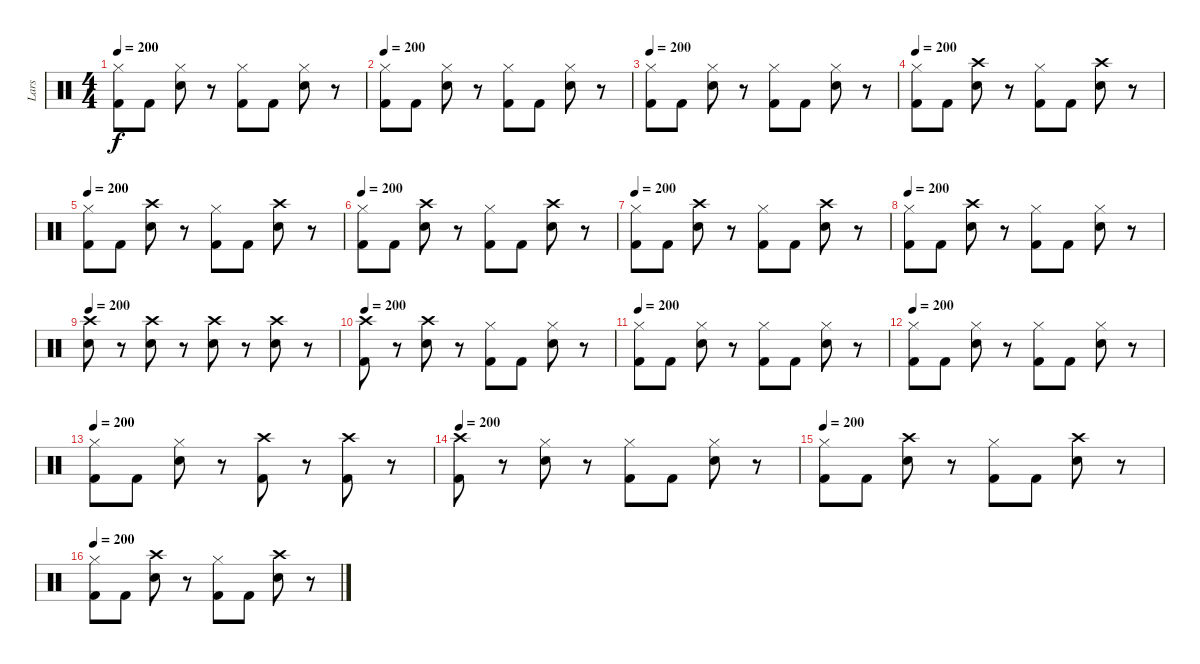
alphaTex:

\track ("Lars" "Lars") {instrument percussion}
\staff {score}
\articulation defaults
\ts (4 4)
\tempo 200
\clef neutral
\ks c
("Kick (hit) 2" "Hi-Hat (closed)").8{dy f} "Kick (hit) 2".8 ("Snare (hit) 2" "Hi-Hat (closed)").8 r.8 ("Kick (hit) 2" "Hi-Hat (closed)").8 "Kick (hit) 2".8 ("Snare (hit) 2" "Hi-Hat (closed)").8 r.8 |
\tempo 200
("Kick (hit) 2" "Hi-Hat (closed)").8 "Kick (hit) 2".8 ("Snare (hit) 2" "Hi-Hat (closed)").8 r.8 ("Kick (hit) 2" "Hi-Hat (closed)").8 "Kick (hit) 2".8 ("Snare (hit) 2" "Hi-Hat (closed)").8 r.8 |
\tempo 200
("Kick (hit) 2" "Hi-Hat (closed)").8 "Kick (hit) 2".8 ("Snare (hit) 2" "Hi-Hat (closed)").8 r.8 ("Kick (hit) 2" "Hi-Hat (closed)").8 "Kick (hit) 2".8 ("Snare (hit) 2" "Hi-Hat (closed)").8 r.8 |
\tempo 200
("Kick (hit) 2" "Hi-Hat (closed)").8 "Kick (hit) 2".8 ("Crash high (hit)" "Snare (hit) 2").8 r.8 ("Kick (hit) 2" "Hi-Hat (closed)").8 "Kick (hit) 2".8 ("Crash high (hit)" "Snare (hit) 2").8 r.8 |
\tempo 200
("Kick (hit) 2" "Hi-Hat (closed)").8 "Kick (hit) 2".8 ("Crash high (hit)" "Snare (hit) 2").8 r.8 ("Kick (hit) 2" "Hi-Hat (closed)").8 "Kick (hit) 2".8 ("Crash high (hit)" "Snare (hit) 2").8 r.8 |
\tempo 200
("Kick (hit) 2" "Hi-Hat (closed)").8 "Kick (hit) 2".8 ("Crash high (hit)" "Snare (hit) 2").8 r.8 ("Kick (hit) 2" "Hi-Hat (closed)").8 "Kick (hit) 2".8 ("Crash high (hit)" "Snare (hit) 2").8 r.8 |
\tempo 200
("Kick (hit) 2" "Hi-Hat (closed)").8 "Kick (hit) 2".8 ("Crash high (hit)" "Snare (hit) 2").8 r.8 ("Kick (hit) 2" "Hi-Hat (closed)").8 "Kick (hit) 2".8 ("Crash high (hit)" "Snare (hit) 2").8 r.8 |
\tempo 200
("Kick (hit) 2" "Hi-Hat (closed)").8 "Kick (hit) 2".8 ("Crash high (hit)" "Snare (hit) 2").8 r.8 ("Kick (hit) 2" "Hi-Hat (closed)").8 "Kick (hit) 2".8 ("Hi-Hat (closed)" "Snare (hit) 2").8 r.8 |
\tempo 200
("Crash high (hit)" "Snare (hit) 2").8 r.8 ("Crash high (hit)" "Snare (hit) 2").8 r.8 ("Crash high (hit)" "Snare (hit) 2").8 r.8 ("Crash high (hit)" "Snare (hit) 2").8 r.8 |
\tempo 200
("Kick (hit) 2" "Crash high (hit)").8 r.8 ("Snare (hit) 2" "Crash high (hit)").8 r.8 ("Hi-Hat (closed)" "Kick (hit) 2").8 "Kick (hit) 2".8 ("Snare (hit) 2" "Hi-Hat (closed)").8 r.8 |
\tempo 200
("Kick (hit) 2" "Hi-Hat (closed)").8 "Kick (hit) 2".8 ("Snare (hit) 2" "Hi-Hat (closed)").8 r.8 ("Kick (hit) 2" "Hi-Hat (closed)").8 "Kick (hit) 2".8 ("Snare (hit) 2" "Hi-Hat (closed)").8 r.8 |
\tempo 200
("Kick (hit) 2" "Hi-Hat (closed)").8 "Kick (hit) 2".8 ("Snare (hit) 2" "Hi-Hat (closed)").8 r.8 ("Kick (hit) 2" "Hi-Hat (closed)").8 "Kick (hit) 2".8 ("Snare (hit) 2" "Hi-Hat (closed)").8 r.8 |
\tempo 200
("Kick (hit) 2" "Hi-Hat (closed)").8 "Kick (hit) 2".8 ("Snare (hit) 2" "Hi-Hat (closed)").8 r.8 ("Crash high (hit)" "Kick (hit) 2").8 r.8 ("Crash high (hit)" "Kick (hit) 2").8 r.8 |
\tempo 200
("Kick (hit) 2" "Crash high (hit)").8 r.8 ("Hi-Hat (closed)" "Snare (hit) 2").8 r.8 ("Hi-Hat (closed)" "Kick (hit) 2").8 "Kick (hit) 2".8 ("Hi-Hat (closed)" "Snare (hit) 2").8 r.8 |
\tempo 200
("Kick (hit) 2" "Hi-Hat (closed)").8 "Kick (hit) 2".8 ("Crash high (hit)" "Snare (hit) 2").8 r.8 ("Kick (hit) 2" "Hi-Hat (closed)").8 "Kick (hit) 2".8 ("Crash high (hit)" "Snare (hit) 2").8 r.8 |
\tempo 200
("Kick (hit) 2" "Hi-Hat (closed)").8 "Kick (hit) 2".8 ("Crash high (hit)" "Snare (hit) 2").8 r.8 ("Kick (hit) 2" "Hi-Hat (closed)").8 "Kick (hit) 2".8 ("Crash high (hit)" "Snare (hit) 2").8 r.8
